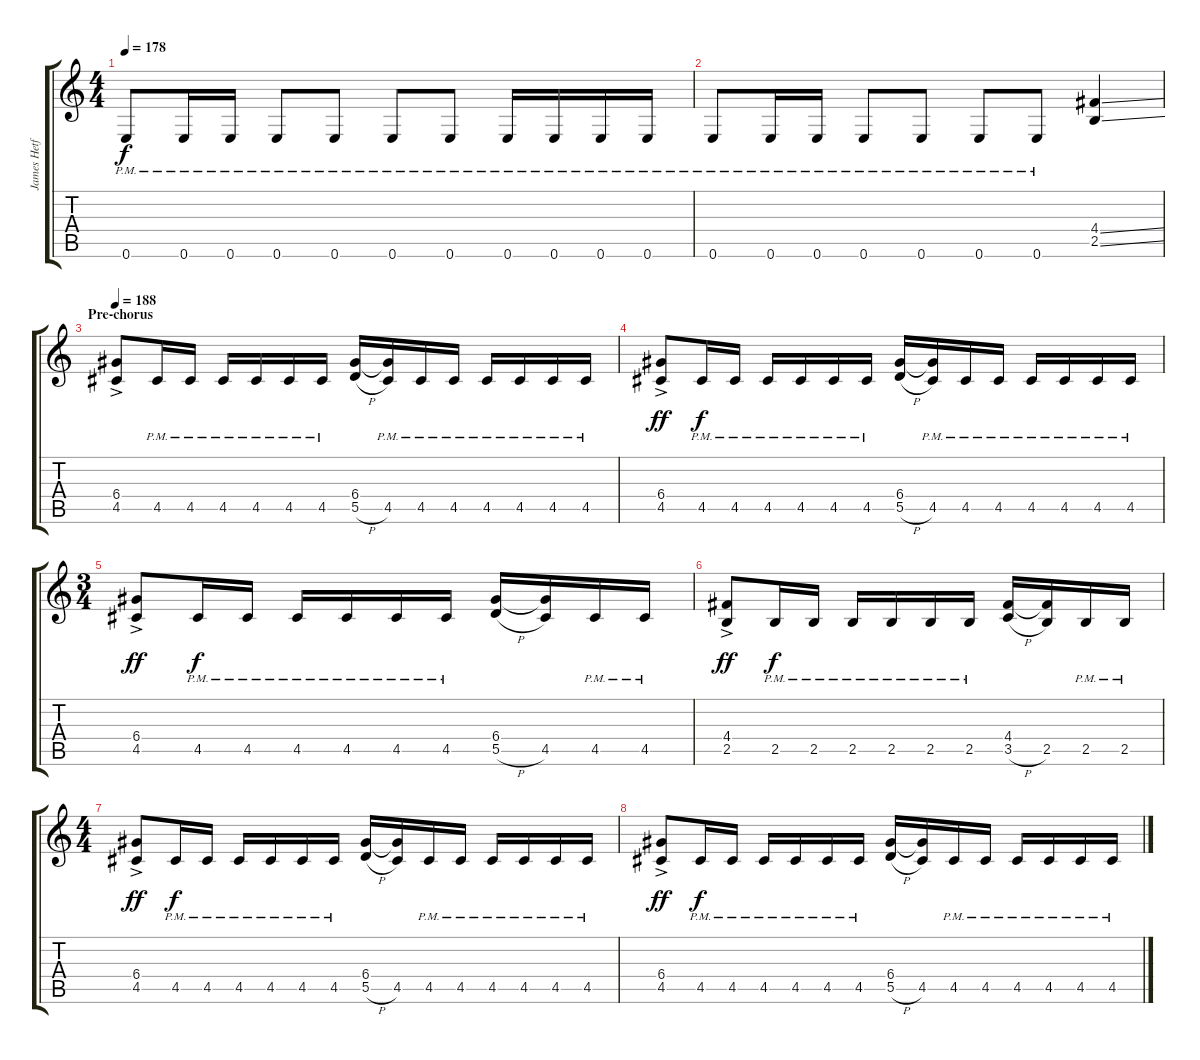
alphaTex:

\track ("James Hetfield (Rhythm Guitar)" "James Hetf") {instrument distortionguitar}
\staff {score tabs}
\tuning (E4 B3 G3 D3 A2 E2) {hide}
\ts (4 4)
\tempo 178
\clef g2
\ks c
0.6{pm}.8{dy f} 0.6{pm}.16 0.6{pm}.16 0.6{pm}.8 0.6{pm}.8 0.6{pm}.8 0.6{pm}.8 0.6{pm}.16 0.6{pm}.16 0.6{pm}.16 0.6{pm}.16 |
0.6{pm}.8 0.6{pm}.16 0.6{pm}.16 0.6{pm}.8 0.6{pm}.8 0.6{pm}.8 0.6{pm}.8 (4.4{ss} 2.5{ss}).4 |
\section ("" "Pre-chorus")
\tempo 188
(6.4{ac} 4.5{ac}).8 4.5{pm}.16 4.5{pm}.16 4.5{pm}.16 4.5{pm}.16 4.5{pm}.16 4.5{pm}.16 (6.4 5.5{h}).16 (6.4{t} 4.5{pm}).16 4.5{pm}.16 4.5{pm}.16 4.5{pm}.16 4.5{pm}.16 4.5{pm}.16 4.5{pm}.16 |
(6.4{ac} 4.5{ac}).8{dy ff} 4.5{pm}.16{dy f} 4.5{pm}.16 4.5{pm}.16 4.5{pm}.16 4.5{pm}.16 4.5{pm}.16 (6.4 5.5{h}).16 (6.4{t} 4.5{pm}).16 4.5{pm}.16 4.5{pm}.16 4.5{pm}.16 4.5{pm}.16 4.5{pm}.16 4.5{pm}.16 |
\ts (3 4)
(6.4{ac} 4.5{ac}).8{dy ff} 4.5{pm}.16{dy f} 4.5{pm}.16 4.5{pm}.16 4.5{pm}.16 4.5{pm}.16 4.5{pm}.16 (6.4 5.5{h}).16 (6.4{t} 4.5).16 4.5{pm}.16 4.5{pm}.16 |
(4.4{ac} 2.5{ac}).8{dy ff} 2.5{pm}.16{dy f} 2.5{pm}.16 2.5{pm}.16 2.5{pm}.16 2.5{pm}.16 2.5{pm}.16 (4.4 3.5{h}).16 (4.4{t} 2.5).16 2.5{pm}.16 2.5{pm}.16 |
\ts (4 4)
(6.4{ac} 4.5{ac}).8{dy ff} 4.5{pm}.16{dy f} 4.5{pm}.16 4.5{pm}.16 4.5{pm}.16 4.5{pm}.16 4.5{pm}.16 (6.4 5.5{h}).16 (6.4{t} 4.5).16 4.5{pm}.16 4.5{pm}.16 4.5{pm}.16 4.5{pm}.16 4.5{pm}.16 4.5{pm}.16 |
(6.4{ac} 4.5{ac}).8{dy ff} 4.5{pm}.16{dy f} 4.5{pm}.16 4.5{pm}.16 4.5{pm}.16 4.5{pm}.16 4.5{pm}.16 (6.4 5.5{h}).16 (6.4{t} 4.5).16 4.5{pm}.16 4.5{pm}.16 4.5{pm}.16 4.5{pm}.16 4.5{pm}.16 4.5{pm}.16
